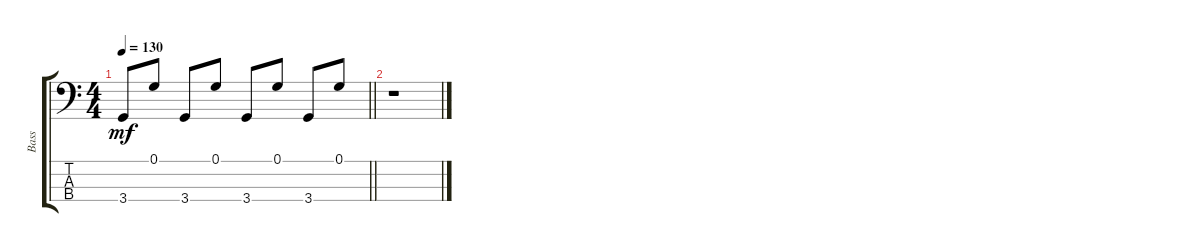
\track ("Bass" "Bass") {instrument fretlessbass}
\staff {score tabs}
\tuning (G2 D2 A1 E1) {hide}
\ts (4 4)
\tempo 130
\clef f4
\barLineRight lightlight
\ks c
3.4.8{dy mf} 0.1.8 3.4.8 0.1.8 3.4.8 0.1.8 3.4.8 0.1.8 |
r.1
